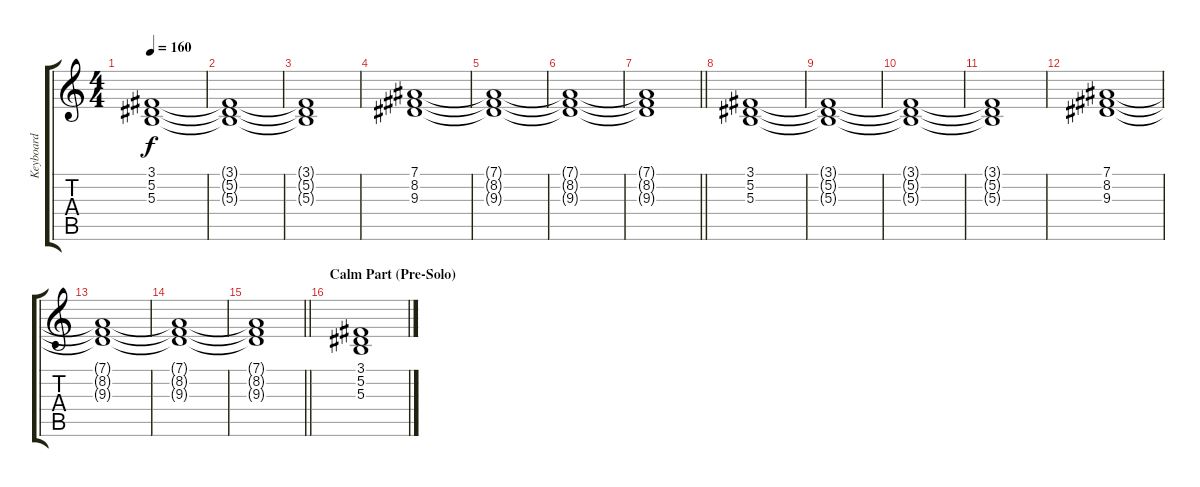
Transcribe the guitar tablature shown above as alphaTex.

\track ("Keyboard" "Keyboard") {instrument stringensemble1}
\staff {score tabs}
\tuning (Eb4 Bb3 Gb3 Db3 Ab2 Eb2) {hide}
\ts (4 4)
\tempo 160
\clef g2
\ks c
(3.1{t} 5.2{t} 5.3{t}).1{dy f} |
(3.1{t} 5.2{t} 5.3{t}).1 |
(3.1{t} 5.2{t} 5.3{t}).1 |
(7.1 8.2 9.3).1 |
(7.1{t} 8.2{t} 9.3{t}).1 |
(7.1{t} 8.2{t} 9.3{t}).1 |
\barLineRight lightlight
(7.1{t} 8.2{t} 9.3{t}).1 |
(3.1 5.2 5.3).1{instrument stringensemble1} |
(3.1{t} 5.2{t} 5.3{t}).1 |
(3.1{t} 5.2{t} 5.3{t}).1 |
(3.1{t} 5.2{t} 5.3{t}).1 |
(7.1 8.2 9.3).1 |
(7.1{t} 8.2{t} 9.3{t}).1 |
(7.1{t} 8.2{t} 9.3{t}).1 |
\barLineRight lightlight
(7.1{t} 8.2{t} 9.3{t}).1 |
\section ("" "Calm Part (Pre-Solo)")
(3.1 5.2 5.3).1{instrument stringensemble1}
